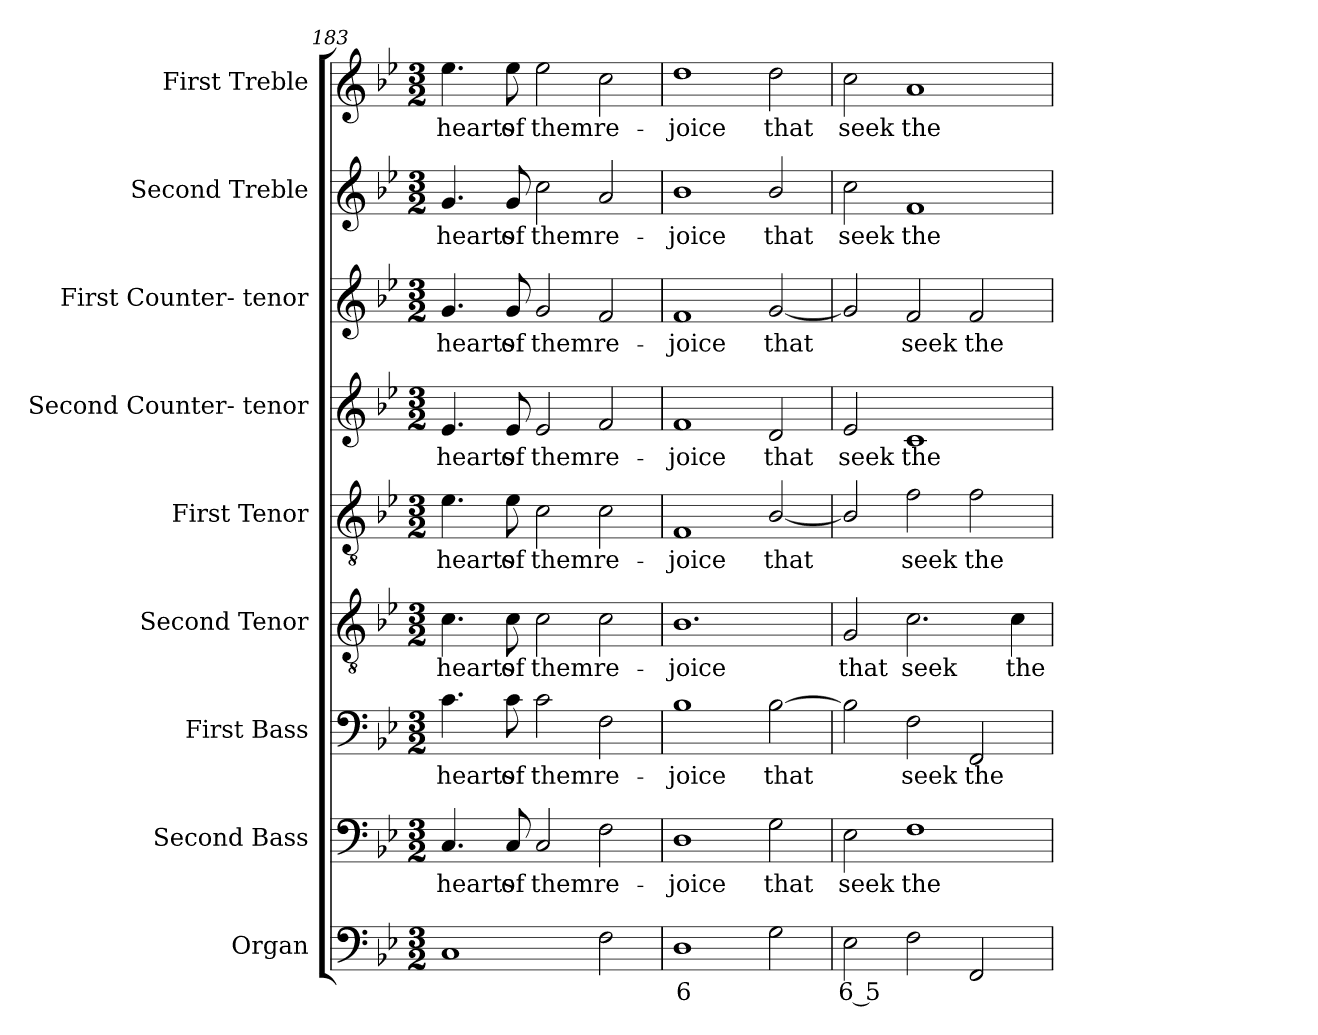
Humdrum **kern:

**kern	**text	**kern	**text	**kern	**text	**kern	**text	**kern	**text	**kern	**text	**kern	**text	**kern	**text	**kern	**text
*part9	*part9	*part8	*part8	*part7	*part7	*part6	*part6	*part5	*part5	*part4	*part4	*part3	*part3	*part2	*part2	*part1	*part1
*staff9	*staff9	*staff8	*staff8	*staff7	*staff7	*staff6	*staff6	*staff5	*staff5	*staff4	*staff4	*staff3	*staff3	*staff2	*staff2	*staff1	*staff1
*I"Organ	*	*I"Second Bass	*	*I"First Bass	*	*I"Second Tenor	*	*I"First Tenor	*	*I"Second Counter- tenor	*	*I"First Counter- tenor	*	*I"Second Treble	*	*I"First Treble	*
*I'Org.	*	*I'B2.	*	*I'B1.	*	*I'T2.	*	*I'T1.	*	*	*	*	*	*I'S2.	*	*	*
*clefF4	*	*clefF4	*	*clefF4	*	*clefGv2	*	*clefGv2	*	*clefG2	*	*clefG2	*	*clefG2	*	*clefG2	*
*	*	*	*	*	*	*ITrd7c12	*	*ITrd7c12	*	*	*	*	*	*	*	*	*
*k[b-e-]	*	*k[b-e-]	*	*k[b-e-]	*	*k[b-e-]	*	*k[b-e-]	*	*k[b-e-]	*	*k[b-e-]	*	*k[b-e-]	*	*k[b-e-]	*
*B-:	*	*B-:	*	*B-:	*	*B-:	*	*B-:	*	*B-:	*	*B-:	*	*B-:	*	*B-:	*
*M3/2	*	*M3/2	*	*M3/2	*	*M3/2	*	*M3/2	*	*M3/2	*	*M3/2	*	*M3/2	*	*M3/2	*
=183	=183	=183	=183	=183	=183	=183	=183	=183	=183	=183	=183	=183	=183	=183	=183	=183	=183
!	!	!	!LO:LY:b:color=#000000	!	!	!	!	!	!	!	!	!	!	!	!	!	!
!	!	!	!	!	!LO:LY:b:color=#000000	!	!	!	!	!	!	!	!	!	!	!	!
!	!	!	!	!	!	!	!LO:LY:b:color=#000000	!	!	!	!	!	!	!	!	!	!
!	!	!	!	!	!	!	!	!	!LO:LY:b:color=#000000	!	!	!	!	!	!	!	!
!	!	!	!	!	!	!	!	!	!	!	!LO:LY:b:color=#000000	!	!	!	!	!	!
!	!	!	!	!	!	!	!	!	!	!	!	!	!LO:LY:b:color=#000000	!	!	!	!
!	!	!	!	!	!	!	!	!	!	!	!	!	!	!	!LO:LY:b:color=#000000	!	!
!	!	!	!	!	!	!	!	!	!	!	!	!	!	!	!	!	!LO:LY:b:color=#000000
1Ci	.	4.Ci/	hearts	4.ci\	hearts	4.Ci\	hearts	4.E-i\	hearts	4.e-i/	hearts	4.gi/	hearts	4.gi/	hearts	4.ee-i\	hearts
!	!	!	!LO:LY:b:color=#000000	!	!	!	!	!	!	!	!	!	!	!	!	!	!
!	!	!	!	!	!LO:LY:b:color=#000000	!	!	!	!	!	!	!	!	!	!	!	!
!	!	!	!	!	!	!	!LO:LY:b:color=#000000	!	!	!	!	!	!	!	!	!	!
!	!	!	!	!	!	!	!	!	!LO:LY:b:color=#000000	!	!	!	!	!	!	!	!
!	!	!	!	!	!	!	!	!	!	!	!LO:LY:b:color=#000000	!	!	!	!	!	!
!	!	!	!	!	!	!	!	!	!	!	!	!	!LO:LY:b:color=#000000	!	!	!	!
!	!	!	!	!	!	!	!	!	!	!	!	!	!	!	!LO:LY:b:color=#000000	!	!
!	!	!	!	!	!	!	!	!	!	!	!	!	!	!	!	!	!LO:LY:b:color=#000000
.	.	8Ci/	of	8ci\	of	8Ci\	of	8E-i\	of	8e-i/	of	8gi/	of	8gi/	of	8ee-i\	of
!	!	!	!LO:LY:b:color=#000000	!	!	!	!	!	!	!	!	!	!	!	!	!	!
!	!	!	!	!	!LO:LY:b:color=#000000	!	!	!	!	!	!	!	!	!	!	!	!
!	!	!	!	!	!	!	!LO:LY:b:color=#000000	!	!	!	!	!	!	!	!	!	!
!	!	!	!	!	!	!	!	!	!LO:LY:b:color=#000000	!	!	!	!	!	!	!	!
!	!	!	!	!	!	!	!	!	!	!	!LO:LY:b:color=#000000	!	!	!	!	!	!
!	!	!	!	!	!	!	!	!	!	!	!	!	!LO:LY:b:color=#000000	!	!	!	!
!	!	!	!	!	!	!	!	!	!	!	!	!	!	!	!LO:LY:b:color=#000000	!	!
!	!	!	!	!	!	!	!	!	!	!	!	!	!	!	!	!	!LO:LY:b:color=#000000
.	.	2Ci/	them	2ci\	them	2Ci\	them	2Ci\	them	2e-i/	them	2gi/	them	2cci\	them	2ee-i\	them
!	!	!	!LO:LY:b:color=#000000	!	!	!	!	!	!	!	!	!	!	!	!	!	!
!	!	!	!	!	!LO:LY:b:color=#000000	!	!	!	!	!	!	!	!	!	!	!	!
!	!	!	!	!	!	!	!LO:LY:b:color=#000000	!	!	!	!	!	!	!	!	!	!
!	!	!	!	!	!	!	!	!	!LO:LY:b:color=#000000	!	!	!	!	!	!	!	!
!	!	!	!	!	!	!	!	!	!	!	!LO:LY:b:color=#000000	!	!	!	!	!	!
!	!	!	!	!	!	!	!	!	!	!	!	!	!LO:LY:b:color=#000000	!	!	!	!
!	!	!	!	!	!	!	!	!	!	!	!	!	!	!	!LO:LY:b:color=#000000	!	!
!	!	!	!	!	!	!	!	!	!	!	!	!	!	!	!	!	!LO:LY:b:color=#000000
2Fi\	.	2Fi\	re-	2Fi\	re-	2Ci\	re-	2Ci\	re-	2fi/	re-	2fi/	re-	2ai/	re-	2cci\	re-
=184	=184	=184	=184	=184	=184	=184	=184	=184	=184	=184	=184	=184	=184	=184	=184	=184	=184
!	!LO:LY:b:color=#000000	!	!	!	!	!	!	!	!	!	!	!	!	!	!	!	!
!	!	!	!LO:LY:b:color=#000000	!	!	!	!	!	!	!	!	!	!	!	!	!	!
!	!	!	!	!	!LO:LY:b:color=#000000	!	!	!	!	!	!	!	!	!	!	!	!
!	!	!	!	!	!	!	!LO:LY:b:color=#000000	!	!	!	!	!	!	!	!	!	!
!	!	!	!	!	!	!	!	!	!LO:LY:b:color=#000000	!	!	!	!	!	!	!	!
!	!	!	!	!	!	!	!	!	!	!	!LO:LY:b:color=#000000	!	!	!	!	!	!
!	!	!	!	!	!	!	!	!	!	!	!	!	!LO:LY:b:color=#000000	!	!	!	!
!	!	!	!	!	!	!	!	!	!	!	!	!	!	!	!LO:LY:b:color=#000000	!	!
!	!	!	!	!	!	!	!	!	!	!	!	!	!	!	!	!	!LO:LY:b:color=#000000
1Di	6	1Di	-joice	1B-i	-joice	1.BB-i	-joice	1FFi	-joice	1fi	-joice	1fi	-joice	1b-i	-joice	1ddi	-joice
!	!	!	!LO:LY:b:color=#000000	!	!	!	!	!	!	!	!	!	!	!	!	!	!
!	!	!	!	!	!LO:LY:b:color=#000000	!	!	!	!	!	!	!	!	!	!	!	!
!	!	!	!	!	!	!	!	!	!LO:LY:b:color=#000000	!	!	!	!	!	!	!	!
!	!	!	!	!	!	!	!	!	!	!	!LO:LY:b:color=#000000	!	!	!	!	!	!
!	!	!	!	!	!	!	!	!	!	!	!	!	!LO:LY:b:color=#000000	!	!	!	!
!	!	!	!	!	!	!	!	!	!	!	!	!	!	!	!LO:LY:b:color=#000000	!	!
!	!	!	!	!	!	!	!	!	!	!	!	!	!	!	!	!	!LO:LY:b:color=#000000
2Gi\	.	2Gi\	that	[2B-i\	that	.	.	[2BB-i/	that	2di/	that	[2gi/	that	2b-i/	that	2ddi\	that
=185	=185	=185	=185	=185	=185	=185	=185	=185	=185	=185	=185	=185	=185	=185	=185	=185	=185
!	!LO:LY:b:color=#000000	!	!	!	!	!	!	!	!	!	!	!	!	!	!	!	!
!	!	!	!LO:LY:b:color=#000000	!	!	!	!	!	!	!	!	!	!	!	!	!	!
!	!	!	!	!	!	!	!LO:LY:b:color=#000000	!	!	!	!	!	!	!	!	!	!
!	!	!	!	!	!	!	!	!	!	!	!LO:LY:b:color=#000000	!	!	!	!	!	!
!	!	!	!	!	!	!	!	!	!	!	!	!	!	!	!LO:LY:b:color=#000000	!	!
!	!	!	!	!	!	!	!	!	!	!	!	!	!	!	!	!	!LO:LY:b:color=#000000
2E-i\	6 5	2E-i\	seek	2B-i\]	.	2GGi/	that	2BB-i/]	.	2e-i/	seek	2gi/]	.	2cci\	seek	2cci\	seek
!	!	!	!LO:LY:b:color=#000000	!	!	!	!	!	!	!	!	!	!	!	!	!	!
!	!	!	!	!	!LO:LY:b:color=#000000	!	!	!	!	!	!	!	!	!	!	!	!
!	!	!	!	!	!	!	!LO:LY:b:color=#000000	!	!	!	!	!	!	!	!	!	!
!	!	!	!	!	!	!	!	!	!LO:LY:b:color=#000000	!	!	!	!	!	!	!	!
!	!	!	!	!	!	!	!	!	!	!	!LO:LY:b:color=#000000	!	!	!	!	!	!
!	!	!	!	!	!	!	!	!	!	!	!	!	!LO:LY:b:color=#000000	!	!	!	!
!	!	!	!	!	!	!	!	!	!	!	!	!	!	!	!LO:LY:b:color=#000000	!	!
!	!	!	!	!	!	!	!	!	!	!	!	!	!	!	!	!	!LO:LY:b:color=#000000
2Fi\	.	1Fi	the	2Fi\	seek	2.Ci\	seek	2Fi\	seek	1ci	the	2fi/	seek	1fi	the	1ai	the
!	!	!	!	!	!LO:LY:b:color=#000000	!	!	!	!	!	!	!	!	!	!	!	!
!	!	!	!	!	!	!	!	!	!LO:LY:b:color=#000000	!	!	!	!	!	!	!	!
!	!	!	!	!	!	!	!	!	!	!	!	!	!LO:LY:b:color=#000000	!	!	!	!
2FFi/	.	.	.	2FFi/	the	.	.	2Fi\	the	.	.	2fi/	the	.	.	.	.
!	!	!	!	!	!	!	!LO:LY:b:color=#000000	!	!	!	!	!	!	!	!	!	!
.	.	.	.	.	.	4Ci\	the	.	.	.	.	.	.	.	.	.	.
=	=	=	=	=	=	=	=	=	=	=	=	=	=	=	=	=	=
*-	*-	*-	*-	*-	*-	*-	*-	*-	*-	*-	*-	*-	*-	*-	*-	*-	*-
